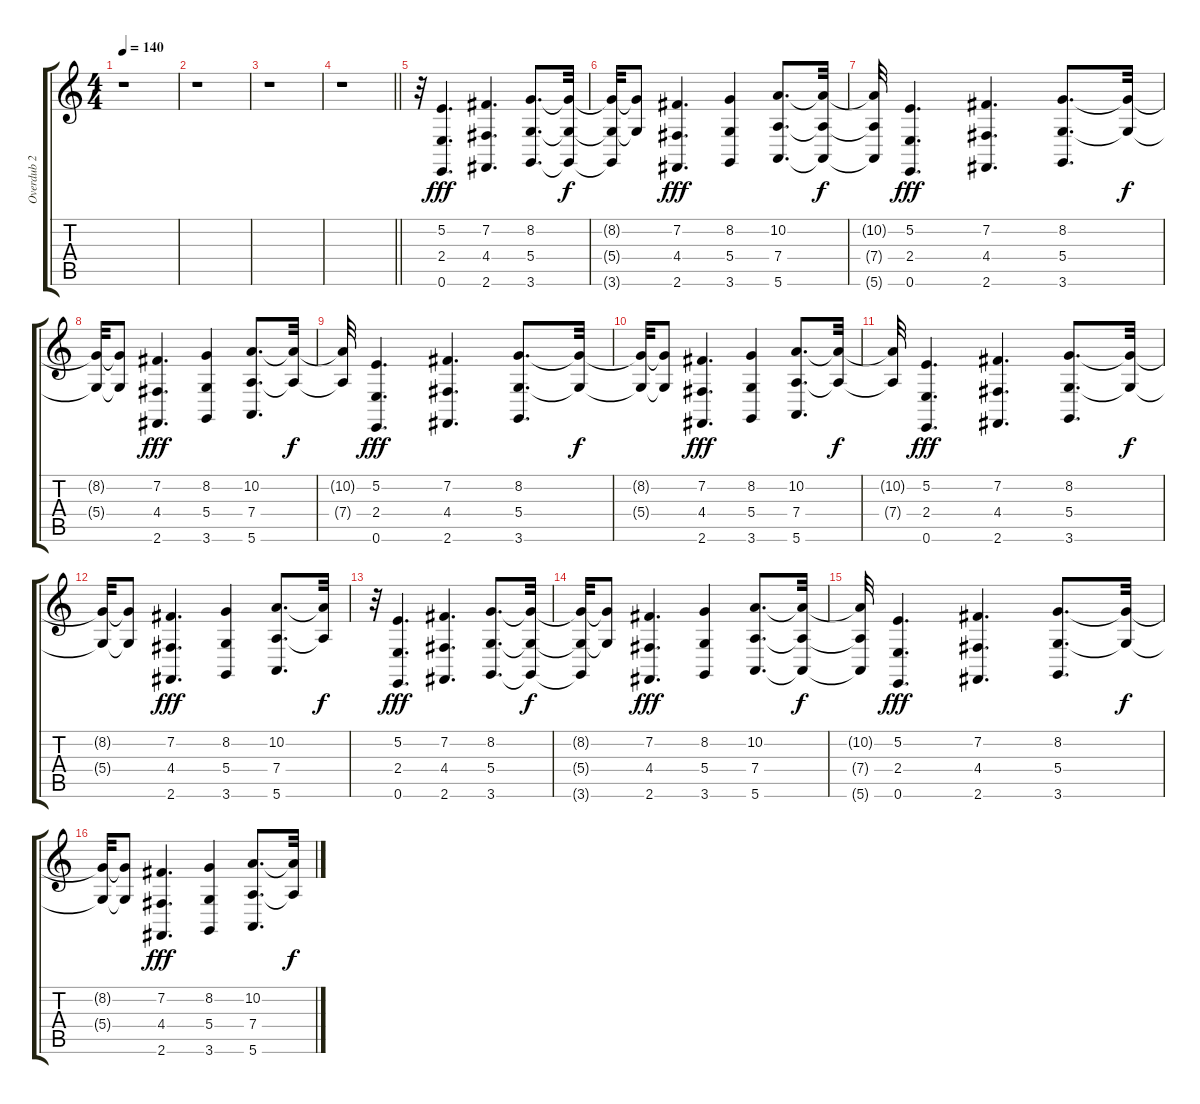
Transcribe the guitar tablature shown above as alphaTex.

\track ("Overdub 2" "Overdub 2") {instrument choiraahs}
\staff {score tabs}
\tuning (E4 B3 G3 D3 A2 E2) {hide}
\ts (4 4)
\tempo 140
\clef g2
\ks c
r.1{dy fff} |
r.1 |
r.1 |
\barLineRight lightlight
r.1 |
\section ("" "")
r.32 (5.2 2.4 0.6).4{d} (7.2 4.4 2.6).4{d} (8.2 5.4 3.6).8{d} (8.2{t} 5.4{t} 3.6{t}).32{dy f} |
(8.2{t} 5.4{t} 3.6{t}).32 (8.2{t} 5.4{t}).8 (7.2 4.4 2.6).4{d dy fff} (8.2 5.4 3.6).4 (10.2 7.4 5.6).8{d} (10.2{t} 7.4{t} 5.6{t}).32{dy f} |
(10.2{t} 7.4{t} 5.6{t}).32 (5.2 2.4 0.6).4{d dy fff} (7.2 4.4 2.6).4{d} (8.2 5.4 3.6).8{d} (8.2{t} 5.4{t}).32{dy f} |
(8.2{t} 5.4{t}).32 (8.2{t} 5.4{t}).8 (7.2 4.4 2.6).4{d dy fff} (8.2 5.4 3.6).4 (10.2 7.4 5.6).8{d} (10.2{t} 7.4{t}).32{dy f} |
(10.2{t} 7.4{t}).32 (5.2 2.4 0.6).4{d dy fff} (7.2 4.4 2.6).4{d} (8.2 5.4 3.6).8{d} (8.2{t} 5.4{t}).32{dy f} |
(8.2{t} 5.4{t}).32 (8.2{t} 5.4{t}).8 (7.2 4.4 2.6).4{d dy fff} (8.2 5.4 3.6).4 (10.2 7.4 5.6).8{d} (10.2{t} 7.4{t}).32{dy f} |
(10.2{t} 7.4{t}).32 (5.2 2.4 0.6).4{d dy fff} (7.2 4.4 2.6).4{d} (8.2 5.4 3.6).8{d} (8.2{t} 5.4{t}).32{dy f} |
(8.2{t} 5.4{t}).32 (8.2{t} 5.4{t}).8 (7.2 4.4 2.6).4{d dy fff} (8.2 5.4 3.6).4 (10.2 7.4 5.6).8{d} (10.2{t} 7.4{t}).32{dy f} |
r.32 (5.2 2.4 0.6).4{d dy fff} (7.2 4.4 2.6).4{d} (8.2 5.4 3.6).8{d} (8.2{t} 5.4{t} 3.6{t}).32{dy f} |
(8.2{t} 5.4{t} 3.6{t}).32 (8.2{t} 5.4{t}).8 (7.2 4.4 2.6).4{d dy fff} (8.2 5.4 3.6).4 (10.2 7.4 5.6).8{d} (10.2{t} 7.4{t} 5.6{t}).32{dy f} |
(10.2{t} 7.4{t} 5.6{t}).32 (5.2 2.4 0.6).4{d dy fff} (7.2 4.4 2.6).4{d} (8.2 5.4 3.6).8{d} (8.2{t} 5.4{t}).32{dy f} |
(8.2{t} 5.4{t}).32 (8.2{t} 5.4{t}).8 (7.2 4.4 2.6).4{d dy fff} (8.2 5.4 3.6).4 (10.2 7.4 5.6).8{d} (10.2{t} 7.4{t}).32{dy f}
